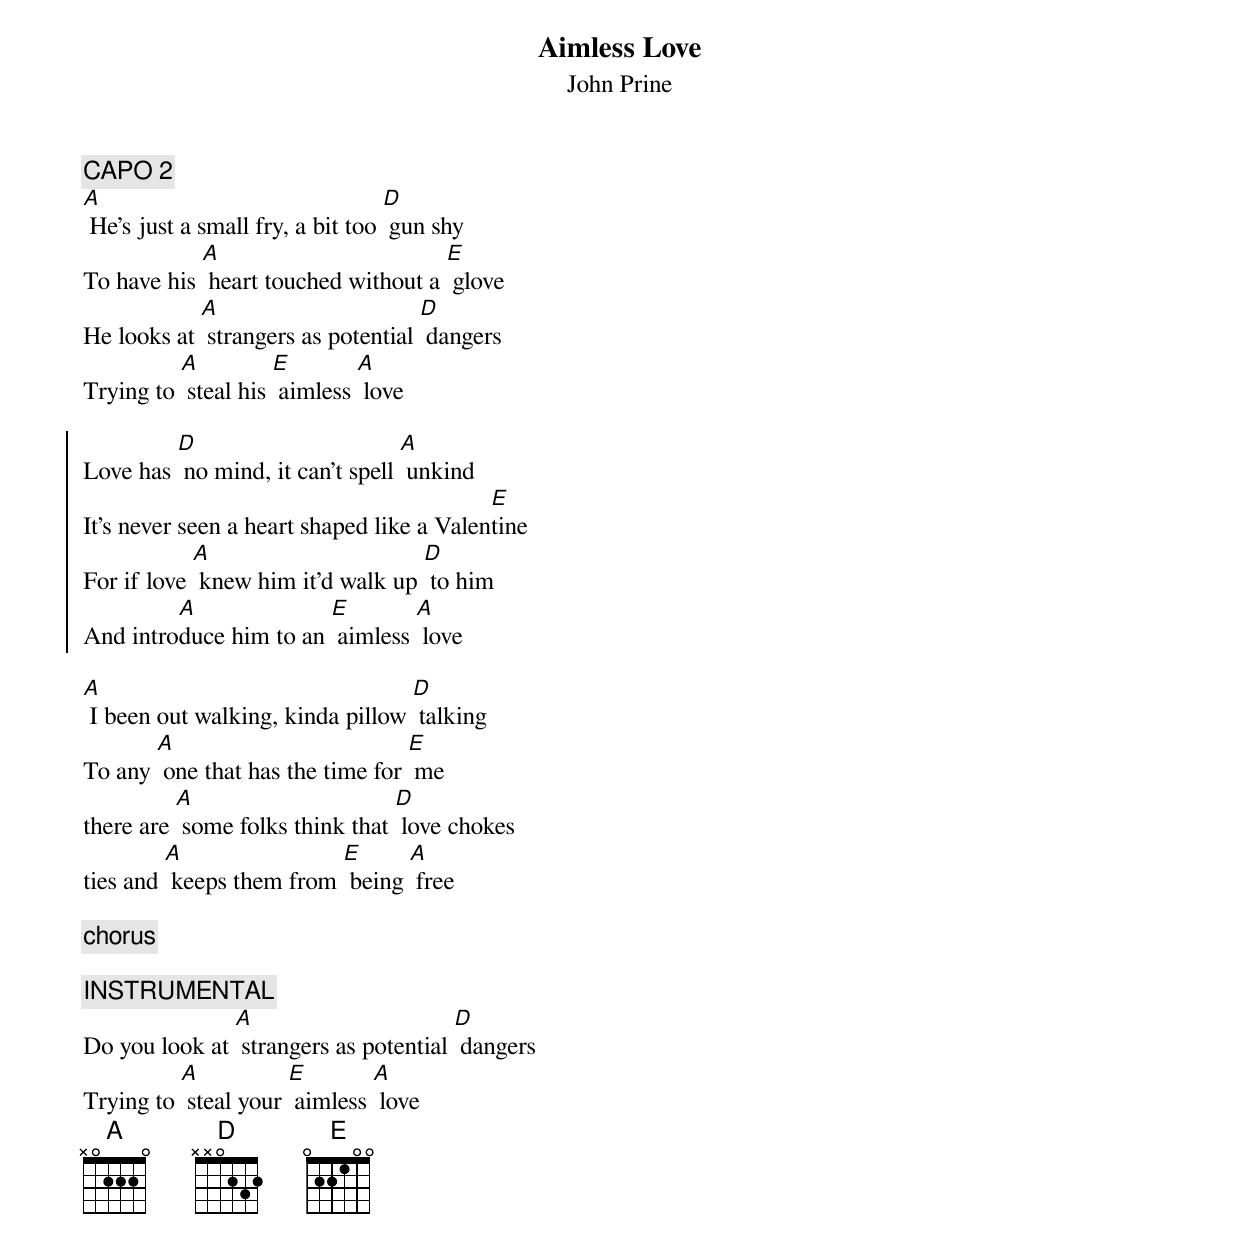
{title: Aimless Love}
{subtitle: John Prine}

{c: CAPO 2}
[A] He's just a small fry, a bit too [D] gun shy
To have his [A] heart touched without a [E] glove
He looks at [A] strangers as potential [D] dangers
Trying to [A] steal his [E] aimless [A] love

{soc}
Love has [D] no mind, it can't spell [A] unkind
It’s never seen a heart shaped like a Valen[E]tine
For if love [A] knew him it'd walk up [D] to him
And intro[A]duce him to an [E] aimless [A] love
{eoc}

[A] I been out walking, kinda pillow [D] talking
To any [A] one that has the time for [E] me
there are [A] some folks think that [D] love chokes
ties and [A] keeps them from [E] being [A] free

{c: chorus}

{c: INSTRUMENTAL}
Do you look at [A] strangers as potential [D] dangers
Trying to [A] steal your [E] aimless [A] love
